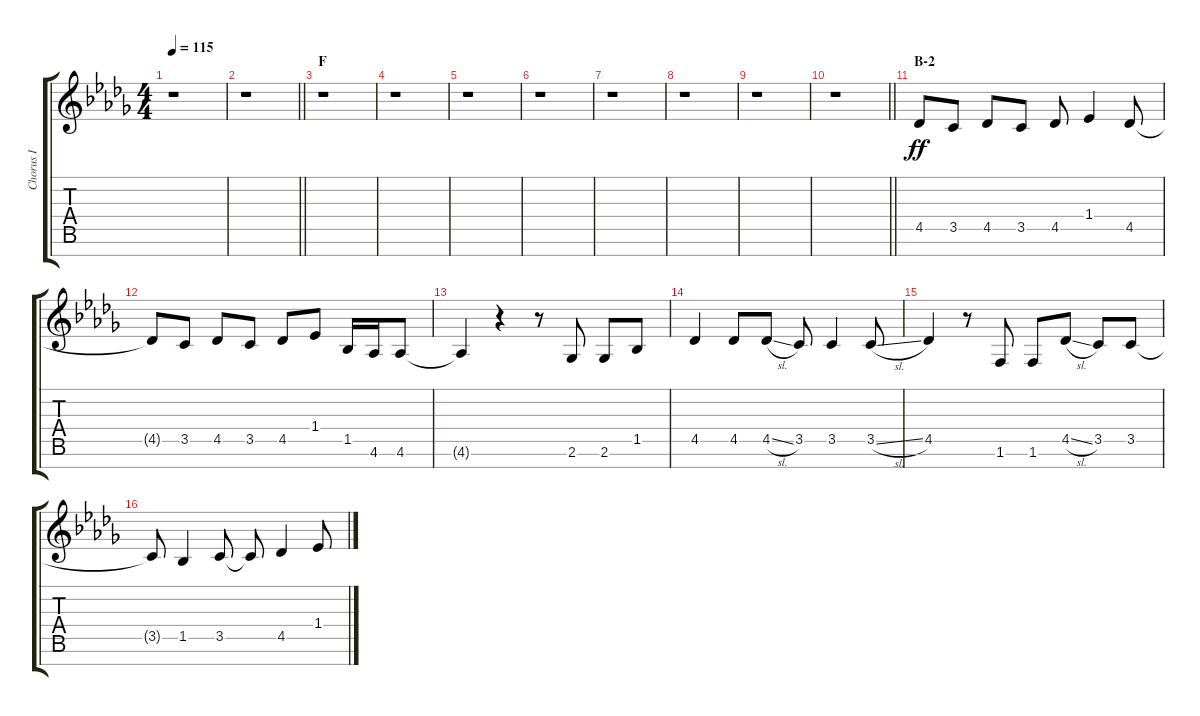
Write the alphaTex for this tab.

\track ("Chorus I" "Chorus I") {instrument voiceoohs}
\staff {score tabs}
\tuning (E5 B4 G4 D4 A3 E3 B2) {hide}
\ts (4 4)
\tempo 115
\clef g2
\ks db
r.1{dy ff} |
\barLineRight lightlight
r.1 |
\section ("" "F")
r.1 |
r.1 |
r.1 |
r.1 |
r.1 |
r.1 |
r.1 |
\barLineRight lightlight
r.1 |
\section ("" "B-2")
4.5.8 3.5.8 4.5.8 3.5.8 4.5.8 1.4.4 4.5.8 |
4.5{t}.8 3.5.8 4.5.8 3.5.8 4.5.8 1.4.8 1.5.16 4.6.16 4.6.8 |
4.6{t}.4 r.4 r.8 2.6.8 2.6.8 1.5.8 |
4.5.4 4.5.8 4.5{sl}.8 3.5.8 3.5.4 3.5{sl}.8 |
4.5.4 r.8 1.6.8 1.6.8 4.5{sl}.8 3.5.8 3.5.8 |
3.5{t}.8 1.5.4 3.5.8 3.5{t}.8 4.5.4 1.4.8
